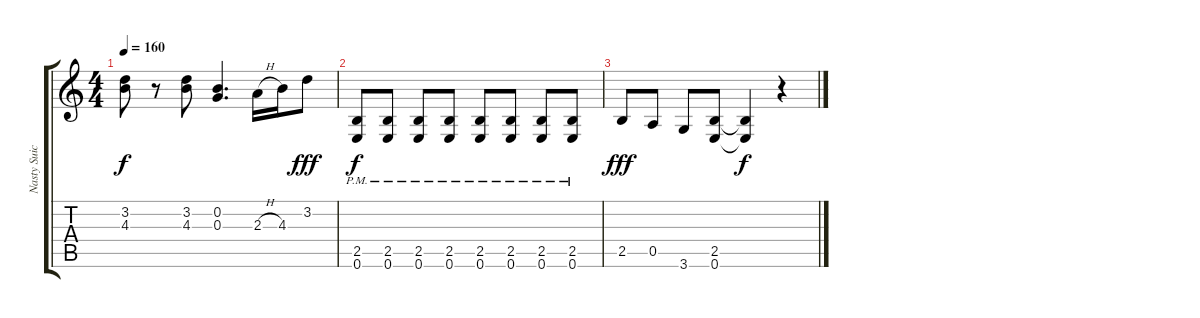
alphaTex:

\track ("Nasty Suicide" "Nasty Suic") {instrument overdrivenguitar}
\staff {score tabs}
\tuning (E4 B3 G3 D3 A2 E2) {hide}
\ts (4 4)
\tempo 160
\clef g2
\ks c
(3.2 4.3).8{dy f} r.8 (3.2 4.3).8 (0.2 0.3).4{d} 2.3{h}.16 4.3.16 3.2.8{dy fff} |
(2.5{pm} 0.6{pm}).8{dy f} (2.5{pm} 0.6{pm}).8 (2.5{pm} 0.6{pm}).8 (2.5{pm} 0.6{pm}).8 (2.5{pm} 0.6{pm}).8 (2.5{pm} 0.6{pm}).8 (2.5{pm} 0.6{pm}).8 (2.5{pm} 0.6{pm}).8 |
2.5.8{dy fff} 0.5.8 3.6.8 (2.5 0.6).8 (2.5{t} 0.6{t}).4{dy f} r.4
